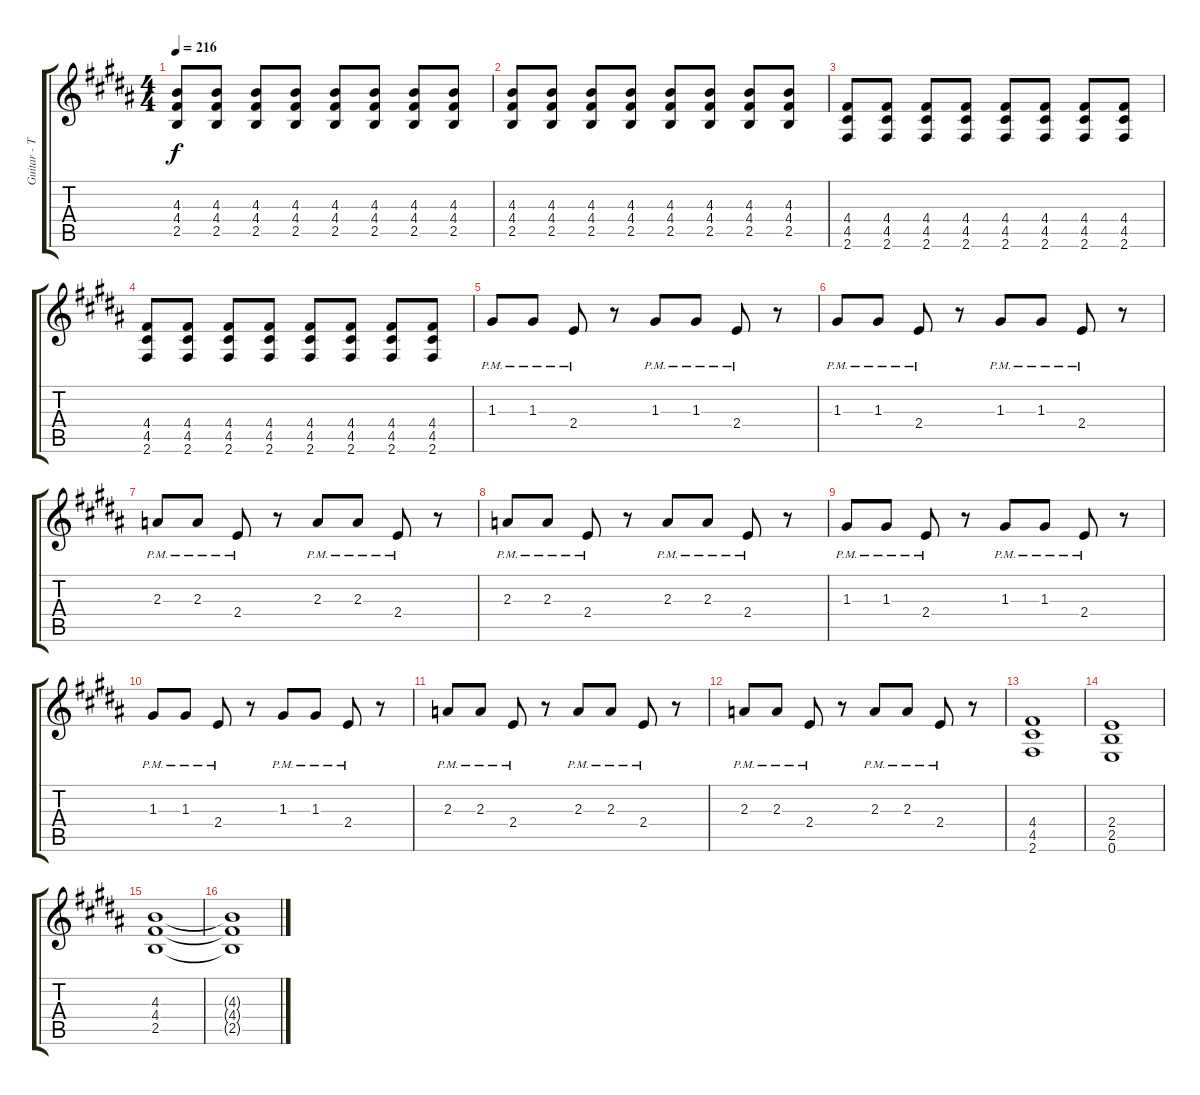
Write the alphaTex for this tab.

\track ("Guitar - Tom DeLonge" "Guitar - T") {instrument overdrivenguitar}
\staff {score tabs}
\tuning (E4 B3 G3 D3 A2 E2) {hide}
\ts (4 4)
\tempo 216
\clef g2
\ks b
(4.3 4.4 2.5).8{dy f} (4.3 4.4 2.5).8 (4.3 4.4 2.5).8 (4.3 4.4 2.5).8 (4.3 4.4 2.5).8 (4.3 4.4 2.5).8 (4.3 4.4 2.5).8 (4.3 4.4 2.5).8 |
(4.3 4.4 2.5).8 (4.3 4.4 2.5).8 (4.3 4.4 2.5).8 (4.3 4.4 2.5).8 (4.3 4.4 2.5).8 (4.3 4.4 2.5).8 (4.3 4.4 2.5).8 (4.3 4.4 2.5).8 |
(4.4 4.5 2.6).8 (4.4 4.5 2.6).8 (4.4 4.5 2.6).8 (4.4 4.5 2.6).8 (4.4 4.5 2.6).8 (4.4 4.5 2.6).8 (4.4 4.5 2.6).8 (4.4 4.5 2.6).8 |
(4.4 4.5 2.6).8 (4.4 4.5 2.6).8 (4.4 4.5 2.6).8 (4.4 4.5 2.6).8 (4.4 4.5 2.6).8 (4.4 4.5 2.6).8 (4.4 4.5 2.6).8 (4.4 4.5 2.6).8 |
1.3{pm}.8 1.3{pm}.8 2.4{pm}.8 r.8 1.3{pm}.8 1.3{pm}.8 2.4{pm}.8 r.8 |
1.3{pm}.8 1.3{pm}.8 2.4{pm}.8 r.8 1.3{pm}.8 1.3{pm}.8 2.4{pm}.8 r.8 |
2.3{pm}.8 2.3{pm}.8 2.4{pm}.8 r.8 2.3{pm}.8 2.3{pm}.8 2.4{pm}.8 r.8 |
2.3{pm}.8 2.3{pm}.8 2.4{pm}.8 r.8 2.3{pm}.8 2.3{pm}.8 2.4{pm}.8 r.8 |
1.3{pm}.8 1.3{pm}.8 2.4{pm}.8 r.8 1.3{pm}.8 1.3{pm}.8 2.4{pm}.8 r.8 |
1.3{pm}.8 1.3{pm}.8 2.4{pm}.8 r.8 1.3{pm}.8 1.3{pm}.8 2.4{pm}.8 r.8 |
2.3{pm}.8 2.3{pm}.8 2.4{pm}.8 r.8 2.3{pm}.8 2.3{pm}.8 2.4{pm}.8 r.8 |
2.3{pm}.8 2.3{pm}.8 2.4{pm}.8 r.8 2.3{pm}.8 2.3{pm}.8 2.4{pm}.8 r.8 |
(4.4 4.5 2.6).1 |
(2.4 2.5 0.6).1 |
(4.3 4.4 2.5).1 |
(4.3{t} 4.4{t} 2.5{t}).1
